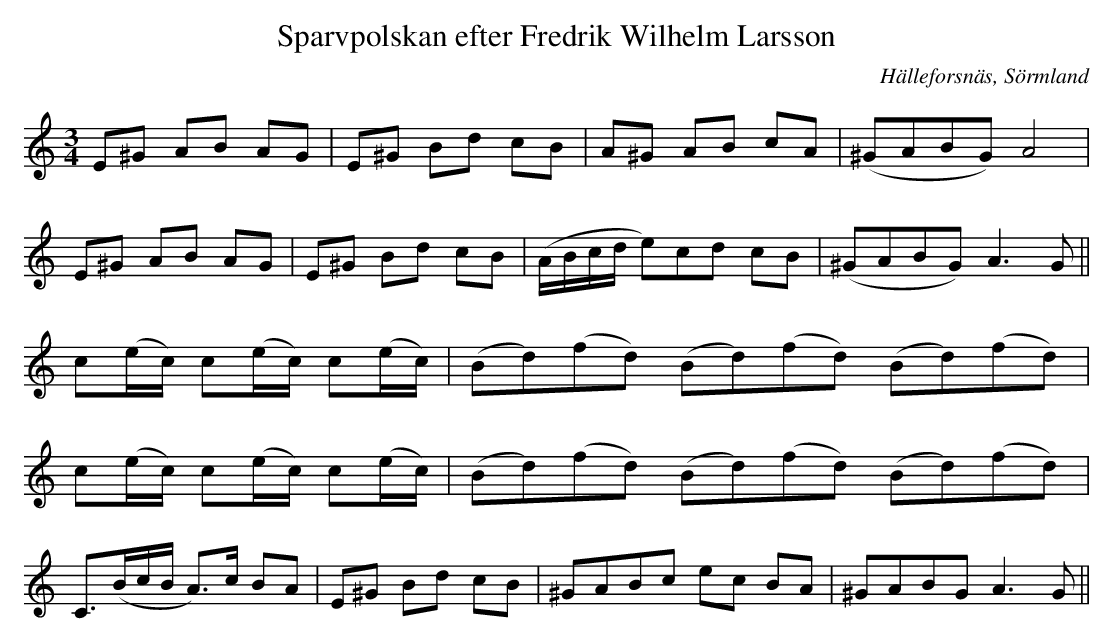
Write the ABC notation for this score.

X:1
T:Sparvpolskan efter Fredrik Wilhelm Larsson
O:Hälleforsnäs, Sörmland
M:3/4
L:1/8
K:Am
E^G AB AG | E^G Bd cB | A^G AB cA | (^GABG) A4 |
E^G AB AG | E^G Bd cB | (A/B/c/d/ e)cd cB | (^GABG) A2>G2 ||
c(e/c/) c(e/c/) c(e/c/) | (Bd)(fd) (Bd)(fd) (Bd)(fd) |
c(e/c/) c(e/c/) c(e/c/) | (Bd)(fd) (Bd)(fd) (Bd)(fd) |
C3/2(B/c/B/ A>)c BA | E^G Bd cB | ^GABc ec BA | ^GABG A2>G2 ||
